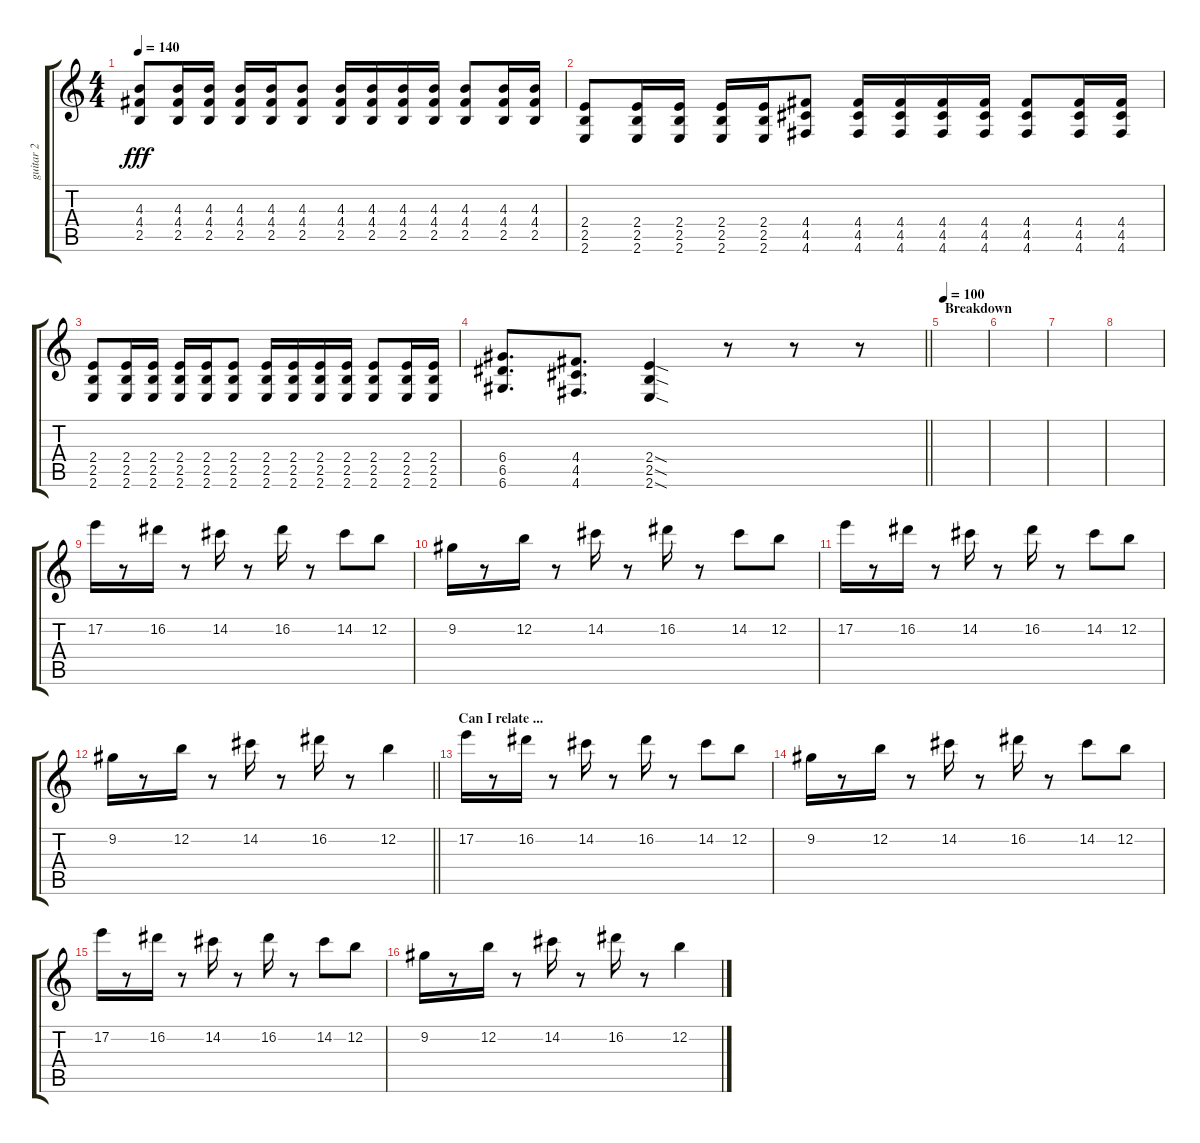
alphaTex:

\track ("guitar 2" "guitar 2") {instrument overdrivenguitar}
\staff {score tabs}
\tuning (E4 B3 G3 D3 A2 D2) {hide}
\ts (4 4)
\tempo 140
\clef g2
\ks c
(4.3 4.4 2.5).8{dy fff} (4.3 4.4 2.5).16 (4.3 4.4 2.5).16 (4.3 4.4 2.5).16 (4.3 4.4 2.5).16 (4.3 4.4 2.5).8 (4.3 4.4 2.5).16 (4.3 4.4 2.5).16 (4.3 4.4 2.5).16 (4.3 4.4 2.5).16 (4.3 4.4 2.5).8 (4.3 4.4 2.5).16 (4.3 4.4 2.5).16 |
(2.4 2.5 2.6).8 (2.4 2.5 2.6).16 (2.4 2.5 2.6).16 (2.4 2.5 2.6).16 (2.4 2.5 2.6).16 (4.4 4.5 4.6).8 (4.4 4.5 4.6).16 (4.4 4.5 4.6).16 (4.4 4.5 4.6).16 (4.4 4.5 4.6).16 (4.4 4.5 4.6).8 (4.4 4.5 4.6).16 (4.4 4.5 4.6).16 |
(2.4 2.5 2.6).8 (2.4 2.5 2.6).16 (2.4 2.5 2.6).16 (2.4 2.5 2.6).16 (2.4 2.5 2.6).16 (2.4 2.5 2.6).8 (2.4 2.5 2.6).16 (2.4 2.5 2.6).16 (2.4 2.5 2.6).16 (2.4 2.5 2.6).16 (2.4 2.5 2.6).8 (2.4 2.5 2.6).16 (2.4 2.5 2.6).16 |
\barLineRight lightlight
(6.4 6.5 6.6).8{d} (4.4 4.5 4.6).8{d} (2.4{sod} 2.5{sod} 2.6{sod}).4 r.8 r.8 r.8 |
\section ("" "Breakdown")
\tempo 100
|
|
|
|
17.2.16 r.8 16.2.16 r.8 14.2.16 r.8 16.2.16 r.8 14.2.8 12.2.8 |
9.2.16 r.8 12.2.16 r.8 14.2.16 r.8 16.2.16 r.8 14.2.8 12.2.8 |
17.2.16 r.8 16.2.16 r.8 14.2.16 r.8 16.2.16 r.8 14.2.8 12.2.8 |
\barLineRight lightlight
9.2.16 r.8 12.2.16 r.8 14.2.16 r.8 16.2.16 r.8 12.2.4 |
\section ("" "Can I relate ...")
17.2.16 r.8 16.2.16 r.8 14.2.16 r.8 16.2.16 r.8 14.2.8 12.2.8 |
9.2.16 r.8 12.2.16 r.8 14.2.16 r.8 16.2.16 r.8 14.2.8 12.2.8 |
17.2.16 r.8 16.2.16 r.8 14.2.16 r.8 16.2.16 r.8 14.2.8 12.2.8 |
9.2.16 r.8 12.2.16 r.8 14.2.16 r.8 16.2.16 r.8 12.2.4
